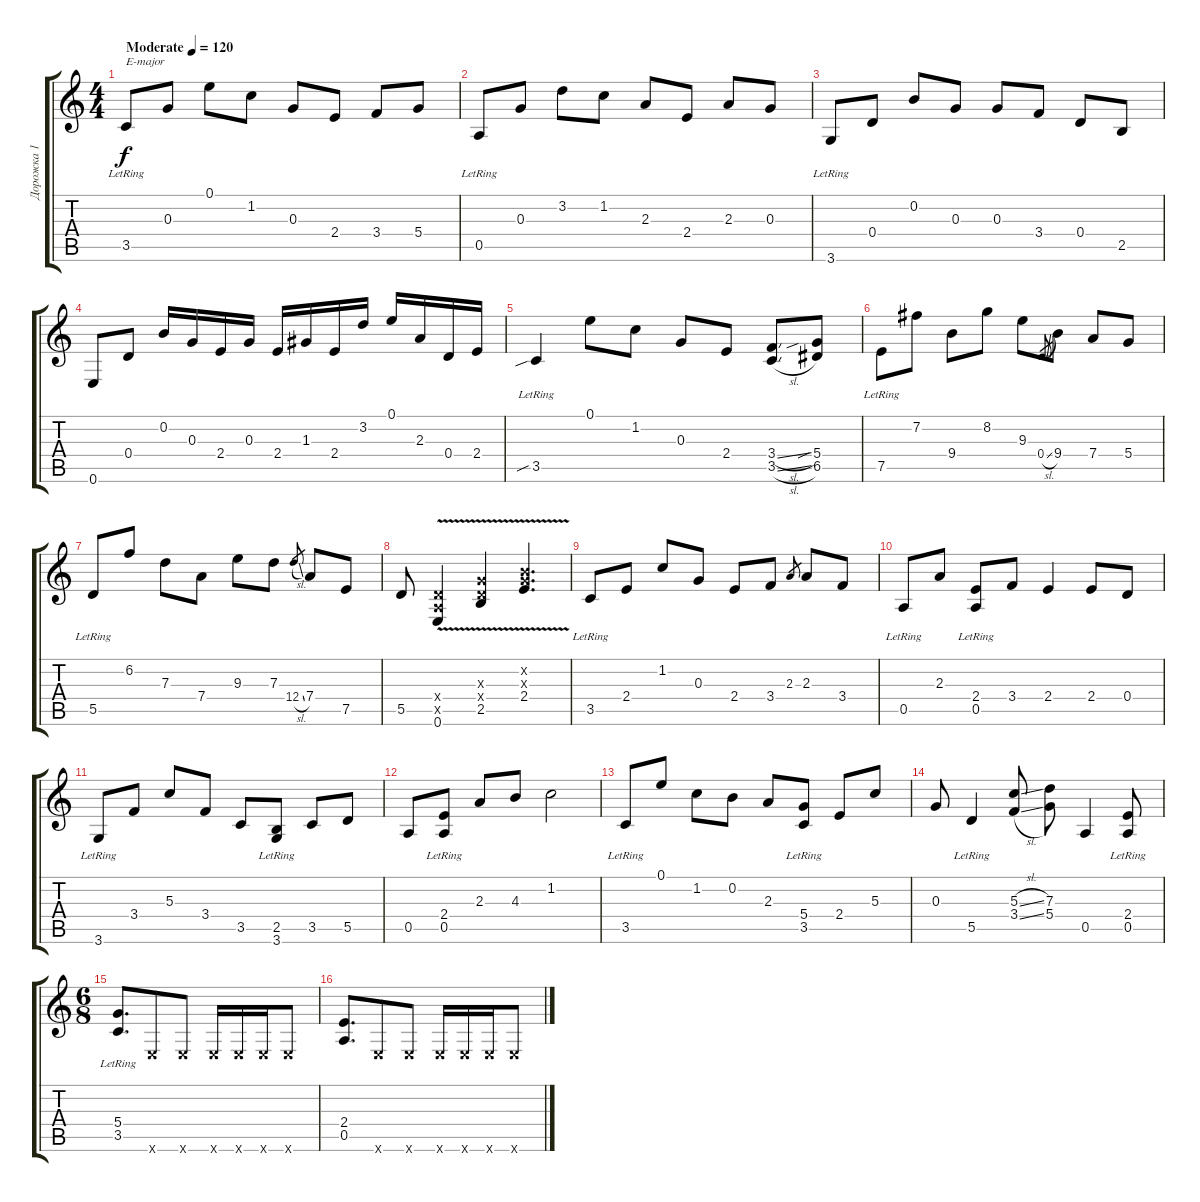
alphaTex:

\track ("Дорожка 1" "Дорожка 1") {instrument acousticguitarsteel}
\staff {score tabs}
\tuning (E4 B3 G3 D3 A2 E2) {hide}
\ts (4 4)
\tempo (120 "Moderate")
\clef g2
\ks c
3.5{lr}.8{txt "E-major" dy f instrument acousticguitarsteel} 0.3.8 0.1.8 1.2.8 0.3.8 2.4.8 3.4.8 5.4.8 |
0.5{lr}.8 0.3.8 3.2.8 1.2.8 2.3.8 2.4.8 2.3.8 0.3.8 |
3.6{lr}.8 0.4.8 0.2.8 0.3.8 0.3.8 3.4.8 0.4.8 2.5.8 |
0.6.8 0.4.8 0.2.16 0.3.16 2.4.16 0.3.16 2.4.16 1.3.16 2.4.16 3.2.16 0.1.16 2.3.16 0.4.16 2.4.16 |
3.5{sib lr}.4 0.1.8 1.2.8 0.3.8 2.4.8 (3.4{sl} 3.5{sl}).8 (5.4{sib} 6.5).8 |
7.5{lr}.8 7.2.8 9.4.8 8.2.8 9.3.8 0.4{sl}.8{gr} 9.4.8 7.4.8 5.4.8 |
5.5{lr}.8 6.2.8 7.3.8 7.4.8 9.3.8 7.3.8 12.4{sl}.8{gr} 7.4.8 7.5.8 |
5.5.8 (0.4{x} 0.5{x} 0.6{v}).4 (0.3{x} 0.4{x} 2.5{v}).4 (0.2{x} 0.3{x} 2.4{v}).4{d} |
3.5{lr}.8 2.4.8 1.2.8 0.3.8 2.4.8 3.4.8 2.3.8{gr} 2.3.8 3.4.8 |
0.5{lr}.8 2.3.8 (2.4 0.5{lr}).8 3.4.8 2.4.4 2.4.8 0.4.8 |
3.6{lr}.8 3.4.8 5.3.8 3.4.8 3.5.8 (2.5 3.6{lr}).8 3.5.8 5.5.8 |
0.5.8 (2.4 0.5{lr}).8 2.3.8 4.3.8 1.2.2 |
3.5{lr}.8 0.1.8 1.2.8 0.2.8 2.3.8 (5.4 3.5{lr}).8 2.4.8 5.3.8 |
0.3.8 5.5{lr}.4 (5.3{sl} 3.4{sl}).8 (7.3 5.4).8 0.5.4 (2.4 0.5{lr}).8 |
\ts (6 8)
(5.4{lr} 3.5{lr}).8{d} 0.6{x}.8 0.6{x}.8 0.6{x}.16 0.6{x}.16 0.6{x}.16 0.6{x}.8 |
(2.4 0.5).8{d} 0.6{x}.8 0.6{x}.8 0.6{x}.16 0.6{x}.16 0.6{x}.16 0.6{x}.8
